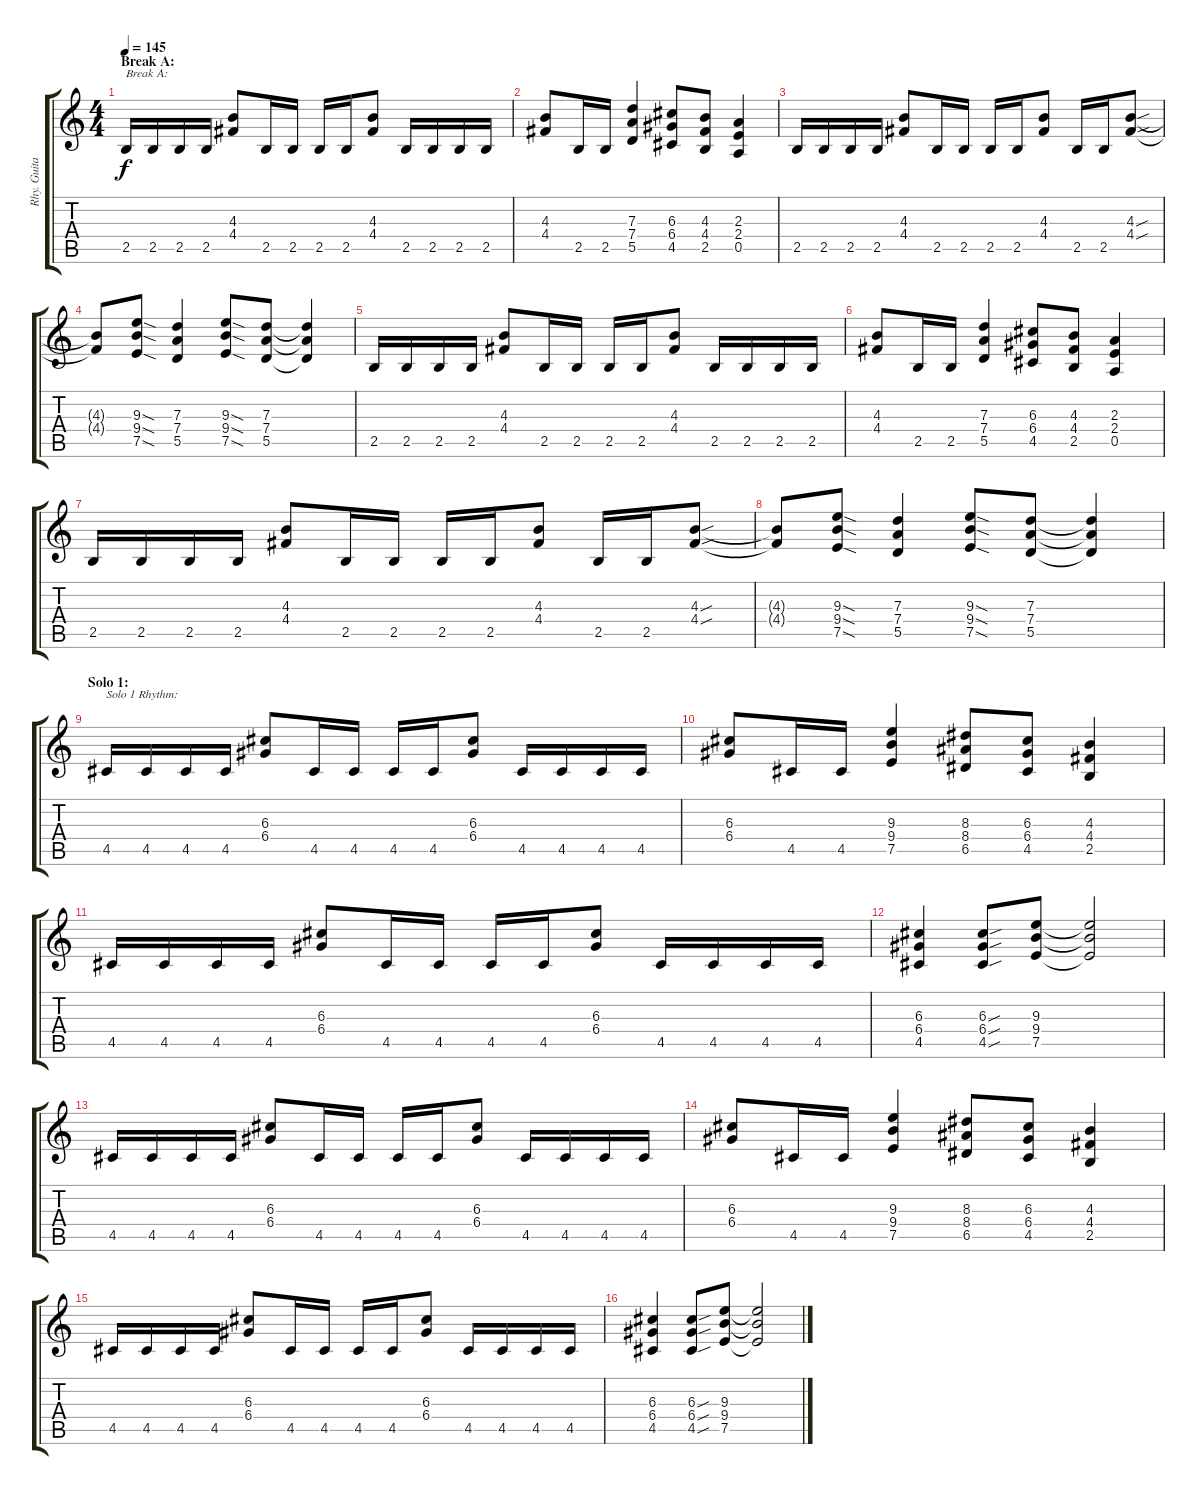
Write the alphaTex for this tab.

\track ("Rhy. Guitar 1" "Rhy. Guita") {instrument distortionguitar}
\staff {score tabs}
\tuning (E4 B3 G3 D3 A2 E2) {hide}
\ts (4 4)
\section ("" "Break A:")
\tempo 145
\clef g2
\ks c
2.5.16{txt "Break A:" dy f} 2.5.16 2.5.16 2.5.16 (4.3 4.4).8 2.5.16 2.5.16 2.5.16 2.5.16 (4.3 4.4).8 2.5.16 2.5.16 2.5.16 2.5.16 |
(4.3 4.4).8 2.5.16 2.5.16 (7.3 7.4 5.5).4 (6.3 6.4 4.5).8 (4.3 4.4 2.5).8 (2.3 2.4 0.5).4 |
2.5.16 2.5.16 2.5.16 2.5.16 (4.3 4.4).8 2.5.16 2.5.16 2.5.16 2.5.16 (4.3 4.4).8 2.5.16 2.5.16 (4.3{sou} 4.4{sou}).8 |
(4.3{t} 4.4{t}).8 (9.3{sod} 9.4{sod} 7.5{sod}).8 (7.3 7.4 5.5).4 (9.3{sod} 9.4{sod} 7.5{sod}).8 (7.3 7.4 5.5).8 (7.3{t} 7.4{t} 5.5{t}).4 |
2.5.16 2.5.16 2.5.16 2.5.16 (4.3 4.4).8 2.5.16 2.5.16 2.5.16 2.5.16 (4.3 4.4).8 2.5.16 2.5.16 2.5.16 2.5.16 |
(4.3 4.4).8 2.5.16 2.5.16 (7.3 7.4 5.5).4 (6.3 6.4 4.5).8 (4.3 4.4 2.5).8 (2.3 2.4 0.5).4 |
2.5.16 2.5.16 2.5.16 2.5.16 (4.3 4.4).8 2.5.16 2.5.16 2.5.16 2.5.16 (4.3 4.4).8 2.5.16 2.5.16 (4.3{sou} 4.4{sou}).8 |
(4.3{t} 4.4{t}).8 (9.3{sod} 9.4{sod} 7.5{sod}).8 (7.3 7.4 5.5).4 (9.3{sod} 9.4{sod} 7.5{sod}).8 (7.3 7.4 5.5).8 (7.3{t} 7.4{t} 5.5{t}).4 |
\section ("" "Solo 1:")
4.5.16{txt "Solo 1 Rhythm:"} 4.5.16 4.5.16 4.5.16 (6.3 6.4).8 4.5.16 4.5.16 4.5.16 4.5.16 (6.3 6.4).8 4.5.16 4.5.16 4.5.16 4.5.16 |
(6.3 6.4).8 4.5.16 4.5.16 (9.3 9.4 7.5).4 (8.3 8.4 6.5).8 (6.3 6.4 4.5).8 (4.3 4.4 2.5).4 |
4.5.16 4.5.16 4.5.16 4.5.16 (6.3 6.4).8 4.5.16 4.5.16 4.5.16 4.5.16 (6.3 6.4).8 4.5.16 4.5.16 4.5.16 4.5.16 |
(6.3 6.4 4.5).4 (6.3{sou} 6.4{sou} 4.5{sou}).8 (9.3 9.4 7.5).8 (9.3{t} 9.4{t} 7.5{t}).2 |
4.5.16 4.5.16 4.5.16 4.5.16 (6.3 6.4).8 4.5.16 4.5.16 4.5.16 4.5.16 (6.3 6.4).8 4.5.16 4.5.16 4.5.16 4.5.16 |
(6.3 6.4).8 4.5.16 4.5.16 (9.3 9.4 7.5).4 (8.3 8.4 6.5).8 (6.3 6.4 4.5).8 (4.3 4.4 2.5).4 |
4.5.16 4.5.16 4.5.16 4.5.16 (6.3 6.4).8 4.5.16 4.5.16 4.5.16 4.5.16 (6.3 6.4).8 4.5.16 4.5.16 4.5.16 4.5.16 |
(6.3 6.4 4.5).4 (6.3{sou} 6.4{sou} 4.5{sou}).8 (9.3 9.4 7.5).8 (9.3{t} 9.4{t} 7.5{t}).2
